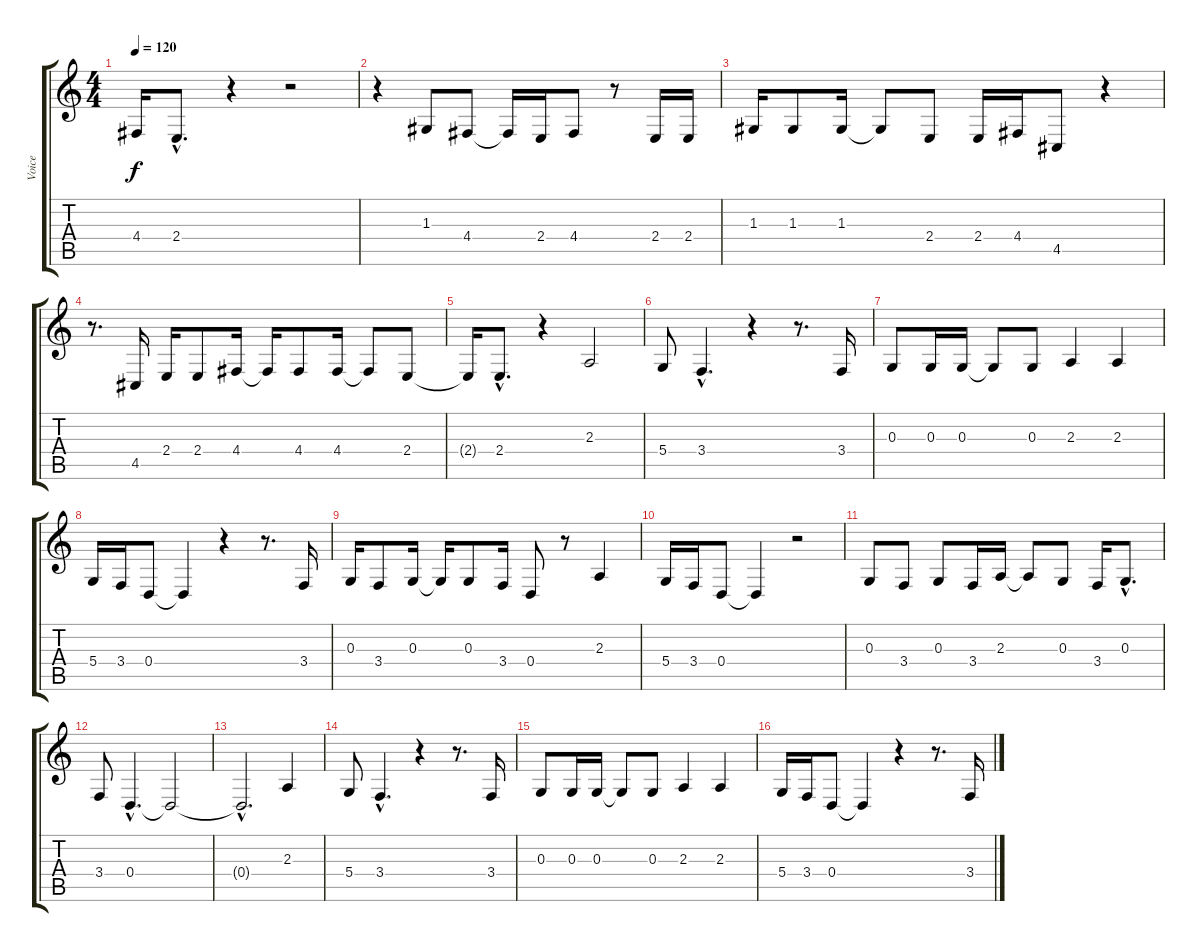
\track ("Voice" "Voice") {instrument lead6voice}
\staff {score tabs}
\tuning (E4 B3 G3 D3 A2 E2) {hide}
\ts (4 4)
\tempo 120
\clef g2
\ks c
4.4{t}.16{dy f} 2.4{hac}.8{d} r.4 r.2 |
r.4 1.3.8 4.4.8 4.4{t}.16 2.4.16 4.4.8 r.8 2.4.16 2.4.16 |
1.3.16 1.3.8 1.3.16 1.3{t}.8 2.4.8 2.4.16 4.4.16 4.5.8 r.4 |
r.8{d} 4.5.16 2.4.16 2.4.8 4.4.16 4.4{t}.16 4.4.8 4.4.16 4.4{t}.8 2.4.8 |
2.4{t}.16 2.4{hac}.8{d} r.4 2.3.2 |
5.4.8 3.4{hac}.4{d} r.4 r.8{d} 3.4.16 |
0.3.8 0.3.16 0.3.16 0.3{t}.8 0.3.8 2.3.4 2.3.4 |
5.4.16 3.4.16 0.4.8 0.4{t}.4 r.4 r.8{d} 3.4.16 |
0.3.16 3.4.8 0.3.16 0.3{t}.16 0.3.8 3.4.16 0.4.8 r.8 2.3.4 |
5.4.16 3.4.16 0.4.8 0.4{t}.4 r.2 |
0.3.8 3.4.8 0.3.8 3.4.16 2.3.16 2.3{t}.8 0.3.8 3.4.16 0.3{hac}.8{d} |
3.4.8 0.4{hac}.4{d} 0.4{t}.2 |
0.4{hac t}.2{d} 2.3.4 |
5.4.8 3.4{hac}.4{d} r.4 r.8{d} 3.4.16 |
0.3.8 0.3.16 0.3.16 0.3{t}.8 0.3.8 2.3.4 2.3.4 |
5.4.16 3.4.16 0.4.8 0.4{t}.4 r.4 r.8{d} 3.4.16
